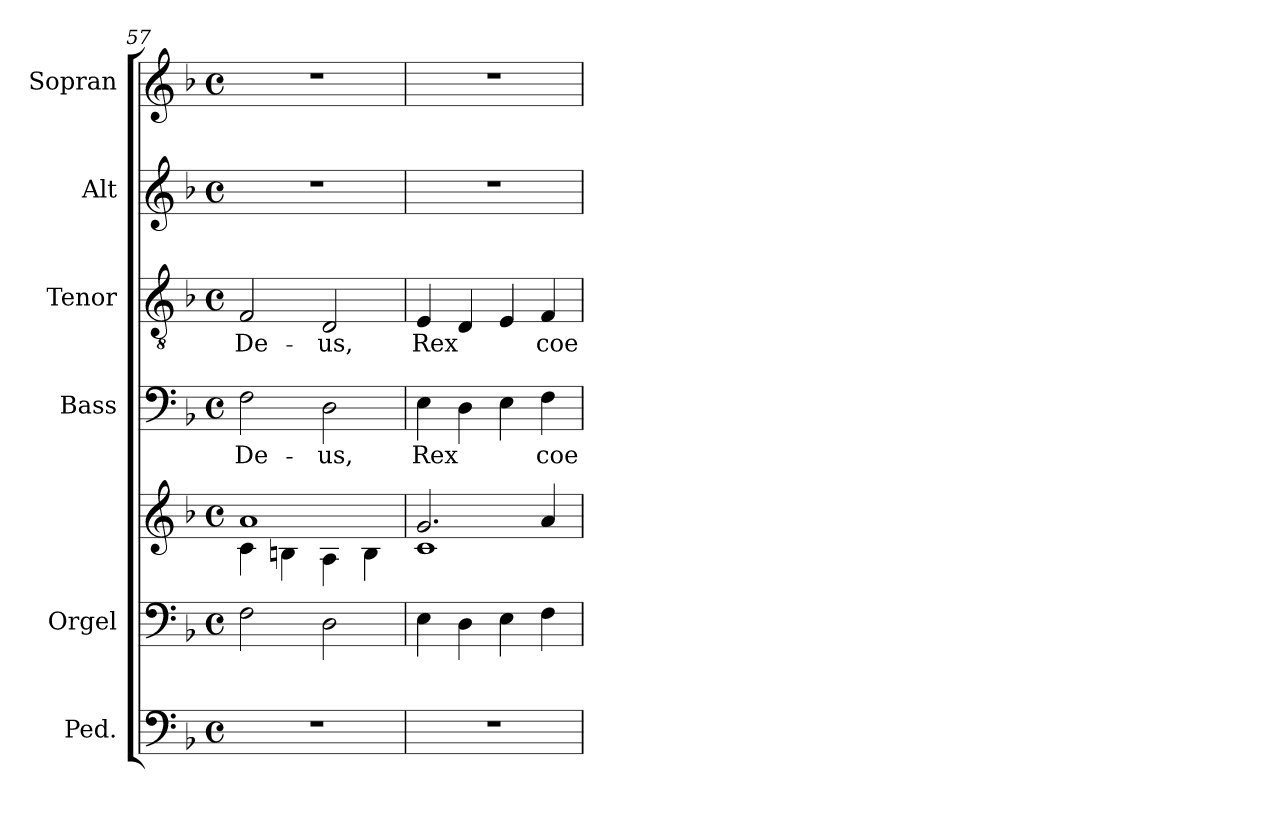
**kern	**kern	**kern	**kern	**text	**kern	**text	**kern	**kern
*part6	*part5	*part5	*part4	*part4	*part3	*part3	*part2	*part1
*staff7	*staff6	*staff5	*staff4	*staff4	*staff3	*staff3	*staff2	*staff1
*I"Ped.	*I"Orgel	*	*I"Bass	*	*I"Tenor	*	*I"Alt	*I"Sopran
*	*I'Org.	*	*I'B.	*	*I'T.	*	*I'A.	*I'S.
*clefF4	*clefF4	*clefG2	*clefF4	*	*clefGv2	*	*clefG2	*clefG2
*ITrd7c12	*	*	*	*	*	*	*	*
*k[b-]	*k[b-]	*k[b-]	*k[b-]	*	*k[b-]	*	*k[b-]	*k[b-]
*F:	*F:	*F:	*F:	*	*F:	*	*F:	*F:
*M4/4	*M4/4	*M4/4	*M4/4	*	*M4/4	*	*M4/4	*M4/4
*met(c)	*met(c)	*met(c)	*met(c)	*	*met(c)	*	*met(c)	*met(c)
=57	=57	=57	=57	=57	=57	=57	=57	=57
*	*	*^	*	*	*	*	*	*
!	!	!	!	!	!LO:LY:b	!	!LO:LY:b	!	!
1r	2F\	1a	4c\	2F\	De-	2F/	De-	1r	1r
.	.	.	4Bn\	.	.	.	.	.	.
!	!	!	!	!	!LO:LY:b	!	!LO:LY:b	!	!
.	2D\	.	4A\	2D\	-us,	2D/	-us,	.	.
.	.	.	4B\	.	.	.	.	.	.
=58	=58	=58	=58	=58	=58	=58	=58	=58	=58
!	!	!	!	!	!LO:LY:b	!	!LO:LY:b	!	!
1r	4E\	2.g/	1c	4E\	Rex	4E/	Rex	1r	1r
.	4D\	.	.	4D\	.	4D/	.	.	.
.	4E\	.	.	4E\	.	4E/	.	.	.
!	!	!	!	!	!LO:LY:b	!	!LO:LY:b	!	!
.	4F\	4a/	.	4F\	coe-	4F/	coe-	.	.
*	*	*v	*v	*	*	*	*	*	*
=	=	=	=	=	=	=	=	=
*-	*-	*-	*-	*-	*-	*-	*-	*-
